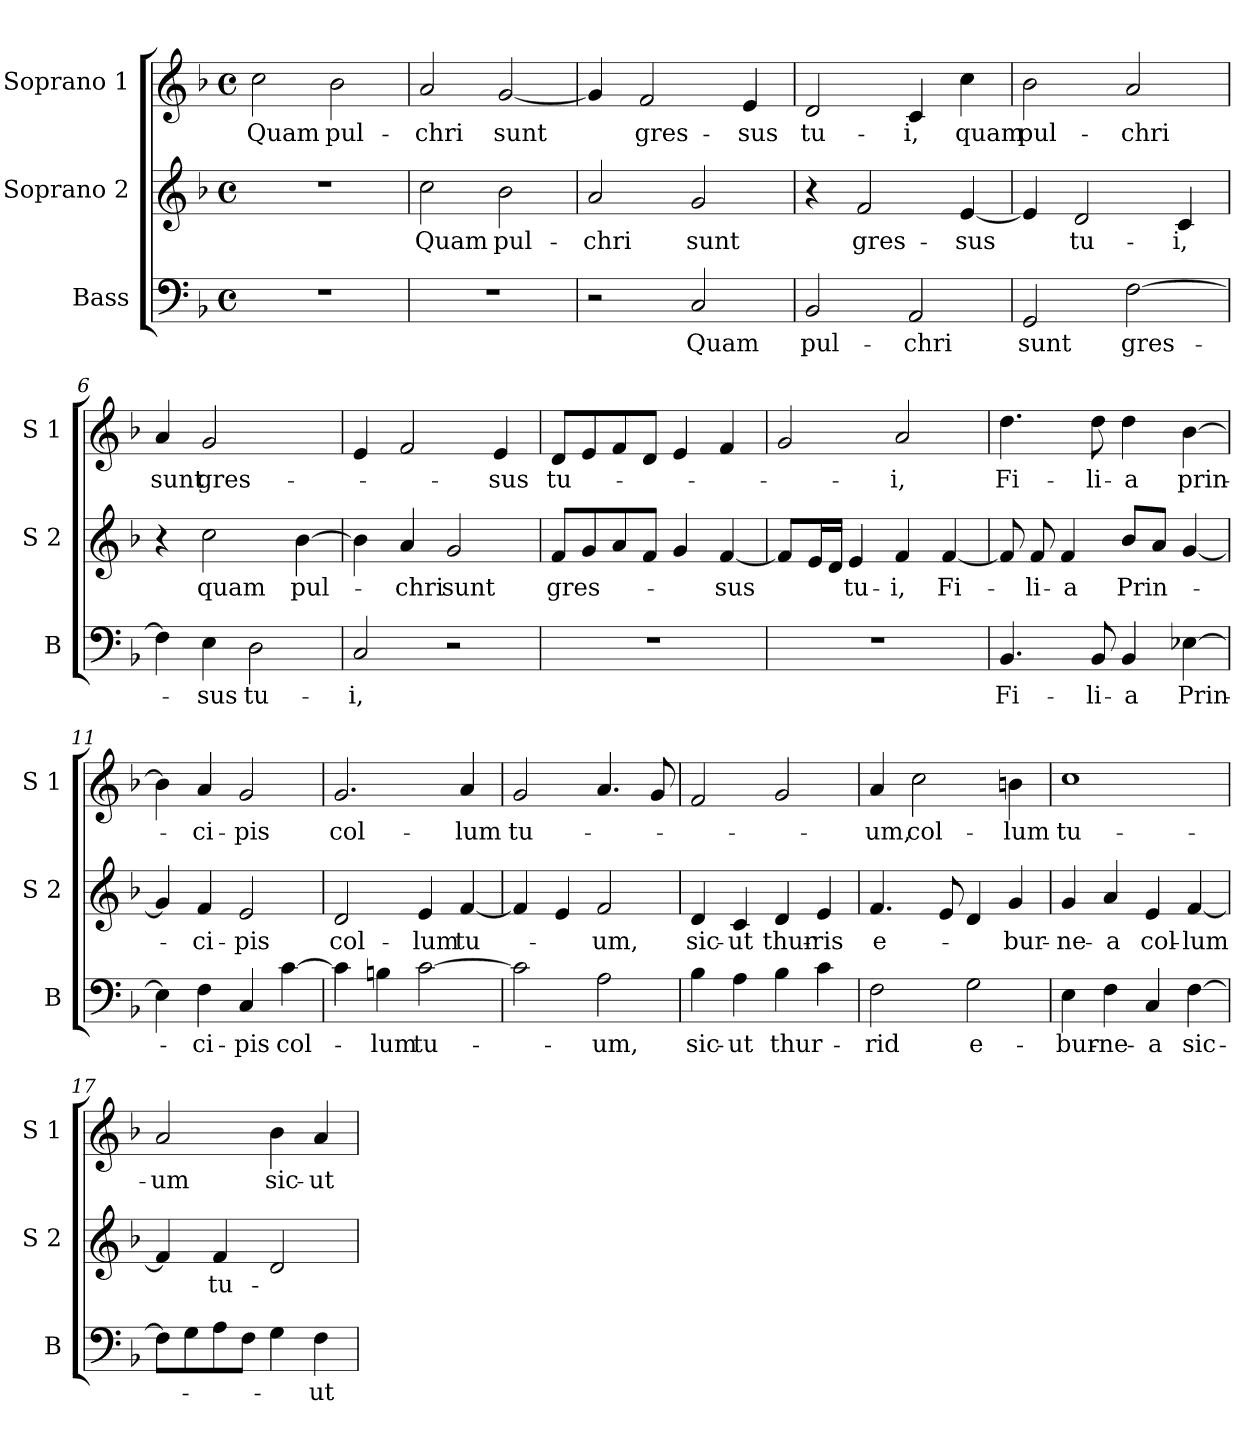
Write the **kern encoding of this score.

**kern	**text	**kern	**text	**kern	**text
*part3	*part3	*part2	*part2	*part1	*part1
*staff3	*staff3	*staff2	*staff2	*staff1	*staff1
*I"Bass	*	*I"Soprano 2	*	*I"Soprano 1	*
*I'B	*	*I'S 2	*	*I'S 1	*
*clefF4	*	*clefG2	*	*clefG2	*
*k[b-]	*	*k[b-]	*	*k[b-]	*
*F:	*	*F:	*	*F:	*
*M4/4	*	*M4/4	*	*M4/4	*
*met(c)	*	*met(c)	*	*met(c)	*
=1	=1	=1	=1	=1	=1
!	!	!	!	!	!LO:LY:b
1r	.	1r	.	2cc\	Quam
!	!	!	!	!	!LO:LY:b
.	.	.	.	2b-\	pul-
=2	=2	=2	=2	=2	=2
!	!	!	!LO:LY:b	!	!LO:LY:b
1r	.	2cc\	Quam	2a/	-chri
!	!	!	!LO:LY:b	!	!LO:LY:b
.	.	2b-\	pul-	[2g/	sunt
=3	=3	=3	=3	=3	=3
!	!	!	!LO:LY:b	!	!
2r	.	2a/	-chri	4g/]	.
!	!	!	!	!	!LO:LY:b
.	.	.	.	2f/	gres-
!	!LO:LY:b	!	!LO:LY:b	!	!
2C/	Quam	2g/	sunt	.	.
!	!	!	!	!	!LO:LY:b
.	.	.	.	4e/	-sus
=4	=4	=4	=4	=4	=4
!	!LO:LY:b	!	!	!	!LO:LY:b
2BB-/	pul-	4r	.	2d/	tu-
!	!	!	!LO:LY:b	!	!
.	.	2f/	gres-	.	.
!	!LO:LY:b	!	!	!	!LO:LY:b
2AA/	-chri	.	.	4c/	-i,
!	!	!	!LO:LY:b	!	!LO:LY:b
.	.	[4e/	-sus	4cc\	quam
=5	=5	=5	=5	=5	=5
!	!LO:LY:b	!	!	!	!LO:LY:b
2GG/	sunt	4e/]	.	2b-\	pul-
!	!	!	!LO:LY:b	!	!
.	.	2d/	tu-	.	.
!	!LO:LY:b	!	!	!	!LO:LY:b
[2F\	gres-	.	.	2a/	-chri
!	!	!	!LO:LY:b	!	!
.	.	4c/	-i,	.	.
=6	=6	=6	=6	=6	=6
!	!	!	!	!	!LO:LY:b
4F\]	.	4r	.	4a/	sunt
!	!LO:LY:b	!	!LO:LY:b	!	!LO:LY:b
4E\	-sus	2cc\	quam	2g/	gres-
!	!LO:LY:b	!	!	!	!
2D\	tu-	.	.	.	.
!	!	!	!LO:LY:b	!	!
.	.	[4b-\	pul-	4ryy	.
!!LO:LB:g=z
=7	=7	=7	=7	=7	=7
!	!LO:LY:b	!	!	!	!
2C/	-i,	4b-\]	.	4e/	.
!	!	!	!LO:LY:b	!	!
.	.	4a/	-chri	2f/	.
!	!	!	!LO:LY:b	!	!
2r	.	2g/	sunt	.	.
!	!	!	!	!	!LO:LY:b
.	.	.	.	4e/	-sus
=8	=8	=8	=8	=8	=8
!	!	!	!LO:LY:b	!	!LO:LY:b
1r	.	8f/L	gres-	8d/L	tu-
.	.	8g/	.	8e/	.
.	.	8a/	.	8f/	.
.	.	8f/J	.	8d/J	.
.	.	4g/	.	4e/	.
!	!	!	!LO:LY:b	!	!
.	.	[4f/	-sus	4f/	.
=9	=9	=9	=9	=9	=9
1r	.	8f/L]	.	2g/	.
.	.	16e/L	.	.	.
.	.	16d/JJ	.	.	.
!	!	!	!LO:LY:b	!	!
.	.	4e/	tu-	.	.
!	!	!	!LO:LY:b	!	!LO:LY:b
.	.	4f/	-i,	2a/	-i,
!	!	!	!LO:LY:b	!	!
.	.	[4f/	Fi-	.	.
=10	=10	=10	=10	=10	=10
!	!LO:LY:b	!	!	!	!LO:LY:b
4.BB-/	Fi-	8f/]	.	4.dd\	Fi-
!	!	!	!LO:LY:b	!	!
.	.	8f/	-li-	.	.
!	!	!	!LO:LY:b	!	!
.	.	4f/	-a	.	.
!	!LO:LY:b	!	!	!	!LO:LY:b
8BB-/	-li-	.	.	8dd\	-li-
!	!LO:LY:b	!	!LO:LY:b	!	!LO:LY:b
4BB-/	-a	8b-/L	Prin-	4dd\	-a
.	.	8a/J	.	.	.
!	!LO:LY:b	!	!	!	!LO:LY:b
[4E-X\	Prin-	[4g/	.	[4b-\	prin-
=11	=11	=11	=11	=11	=11
4E-\]	.	4g/]	.	4b-\]	.
!	!LO:LY:b	!	!LO:LY:b	!	!LO:LY:b
4F\	-ci-	4f/	-ci-	4a/	-ci-
!	!LO:LY:b	!	!LO:LY:b	!	!LO:LY:b
4C/	-pis	2e/	-pis	2g/	-pis
!	!LO:LY:b	!	!	!	!
[4c\	col-	.	.	.	.
=12	=12	=12	=12	=12	=12
!	!	!	!LO:LY:b	!	!LO:LY:b
4c\]	.	2d/	col-	2.g/	col-
!	!LO:LY:b	!	!	!	!
4Bn\	-lum	.	.	.	.
!	!LO:LY:b	!	!LO:LY:b	!	!
[2c\	tu-	4e/	-lum	.	.
!	!	!	!LO:LY:b	!	!LO:LY:b
.	.	[4f/	tu-	4a/	-lum
!!LO:LB:g=z
=13	=13	=13	=13	=13	=13
!	!	!	!	!	!LO:LY:b
2c\]	.	4f/]	.	2g/	tu-
.	.	4e/	.	.	.
!	!LO:LY:b	!	!LO:LY:b	!	!
2A\	-um,	2f/	-um,	4.a/	.
.	.	.	.	8g/	.
=14	=14	=14	=14	=14	=14
!	!LO:LY:b	!	!LO:LY:b	!	!
4B-\	sic-	4d/	sic-	2f/	.
!	!LO:LY:b	!	!LO:LY:b	!	!
4A\	-ut	4c/	-ut	.	.
!	!LO:LY:b	!	!LO:LY:b	!	!
4B-\	thur-	4d/	thur-	2g/	.
!	!	!	!LO:LY:b	!	!
4c\	.	4e/	-ris	.	.
=15	=15	=15	=15	=15	=15
!	!LO:LY:b	!	!LO:LY:b	!	!LO:LY:b
2F\	-rid	4.f/	e-	4a/	-um,
!	!	!	!	!	!LO:LY:b
.	.	.	.	2cc\	col-
.	.	8e/	.	.	.
!	!LO:LY:b	!	!	!	!
2G\	e-	4d/	.	.	.
!	!	!	!LO:LY:b	!	!LO:LY:b
.	.	4g/	-bur-	4bn\	-lum
=16	=16	=16	=16	=16	=16
!	!LO:LY:b	!	!LO:LY:b	!	!LO:LY:b
4E\	-bur-	4g/	-ne-	1cc	tu-
!	!LO:LY:b	!	!LO:LY:b	!	!
4F\	-ne-	4a/	-a	.	.
!	!LO:LY:b	!	!LO:LY:b	!	!
4C/	-a	4e/	col-	.	.
!	!LO:LY:b	!	!LO:LY:b	!	!
[4F\	sic-	[4f/	-lum	.	.
=17	=17	=17	=17	=17	=17
!	!	!	!	!	!LO:LY:b
8F\L]	.	4f/]	.	2a/	-um
8G\	.	.	.	.	.
!	!	!	!LO:LY:b	!	!
8A\	.	4f/	tu-	.	.
8F\J	.	.	.	.	.
!	!	!	!	!	!LO:LY:b
4G\	.	2d/	.	4b-\	sic-
!	!LO:LY:b	!	!	!	!LO:LY:b
4F\	-ut	.	.	4a/	-ut
=	=	=	=	=	=
*-	*-	*-	*-	*-	*-
